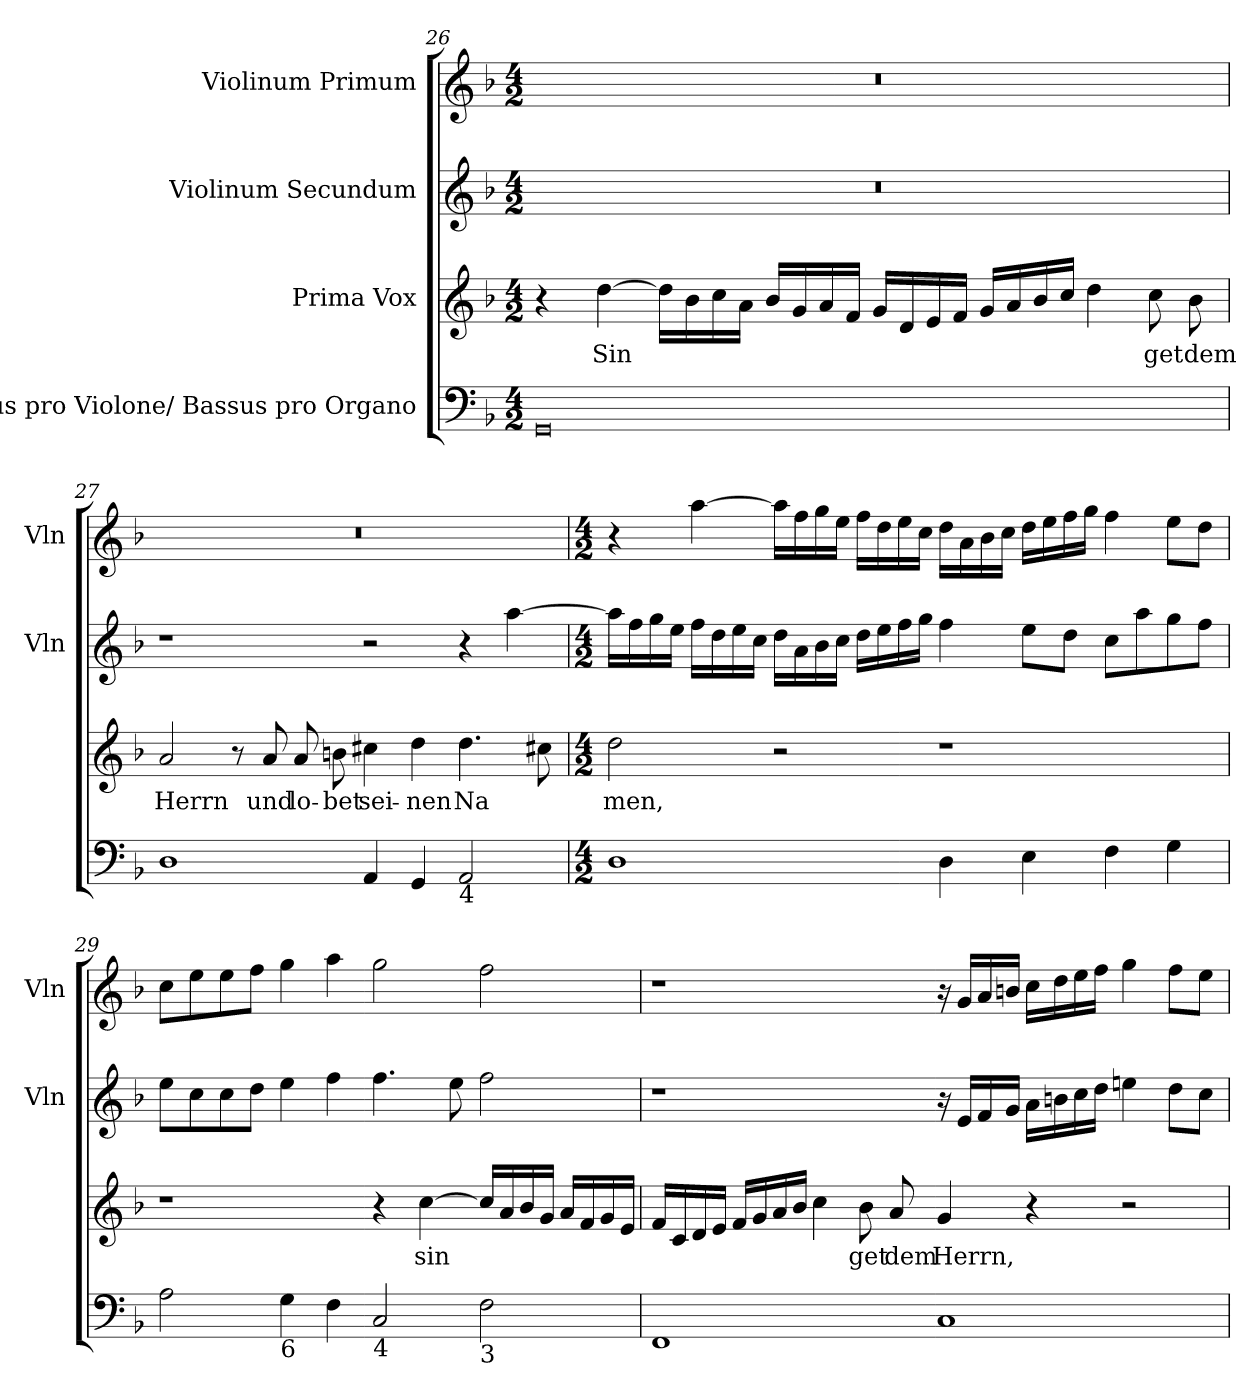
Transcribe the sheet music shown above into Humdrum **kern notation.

**kern	**kern	**text	**kern	**kern
*part4	*part3	*part3	*part2	*part1
*staff4	*staff3	*staff3	*staff2	*staff1
*I"Bassus pro Violone/ Bassus pro Organo	*I"Prima Vox	*	*I"Violinum Secundum	*I"Violinum Primum
*	*	*	*I'Vln	*I'Vln
!!LO:LB:g=z
*clefF4	*clefG2	*	*clefG2	*clefG2
*k[b-]	*k[b-]	*	*k[b-]	*k[b-]
*F:	*F:	*	*F:	*F:
*M4/2	*M4/2	*	*M4/2	*M4/2
=26	=26	=26	=26	=26
0GG	4r	.	0r	0r
!	!	!LO:LY:b	!	!
.	[4dd	Sin	.	.
.	16ddLL]	.	.	.
.	16b-	.	.	.
.	16cc	.	.	.
.	16aJJ	.	.	.
.	16b-LL	.	.	.
.	16g	.	.	.
.	16a	.	.	.
.	16fJJ	.	.	.
.	16gLL	.	.	.
.	16d	.	.	.
.	16e	.	.	.
.	16fJJ	.	.	.
.	16gLL	.	.	.
.	16a	.	.	.
.	16b-	.	.	.
.	16ccJJ	.	.	.
.	4dd	.	.	.
!	!	!LO:LY:b	!	!
.	8cc	get	.	.
!	!	!LO:LY:b	!	!
.	8b-	dem	.	.
=27	=27	=27	=27	=27
!	!	!LO:LY:b	!	!
1D	2a	Herrn	1r	0r
.	8r	.	.	.
!	!	!LO:LY:b	!	!
.	8a	und	.	.
!	!	!LO:LY:b	!	!
.	8a	lo-	.	.
!	!	!LO:LY:b	!	!
.	8bn	-bet	.	.
!	!	!LO:LY:b	!	!
4AA	4cc#X	sei-	2r	.
!	!	!LO:LY:b	!	!
4GG	4dd	-nen	.	.
!LO:TX:b:t=4	!	!	!	!
!	!	!LO:LY:b	!	!
2AA	4.dd	Na	4r	.
.	.	.	[4aa	.
.	8cc#X	.	.	.
!!LO:LB:g=z
=28	=28	=28	=28	=28
*M4/2	*M4/2	*	*M4/2	*M4/2
!	!	!LO:LY:b	!	!
1D	2dd	men,	16aaLL]	4r
.	.	.	16ff	.
.	.	.	16gg	.
.	.	.	16eeJJ	.
.	.	.	16ffLL	[4aa
.	.	.	16dd	.
.	.	.	16ee	.
.	.	.	16ccJJ	.
.	2r	.	16ddLL	16aaLL]
.	.	.	16a	16ff
.	.	.	16b-	16gg
.	.	.	16ccJJ	16eeJJ
.	.	.	16ddLL	16ffLL
.	.	.	16ee	16dd
.	.	.	16ff	16ee
.	.	.	16ggJJ	16ccJJ
4D	1r	.	4ff	16ddLL
.	.	.	.	16a
.	.	.	.	16b-
.	.	.	.	16ccJJ
4E	.	.	8eeL	16ddLL
.	.	.	.	16ee
.	.	.	8ddJ	16ff
.	.	.	.	16ggJJ
4F	.	.	8ccL	4ff
.	.	.	8aa	.
4G	.	.	8gg	8eeL
.	.	.	8ffJ	8ddJ
=29	=29	=29	=29	=29
2A	1r	.	8eeL	8ccL
.	.	.	8cc	8ee
.	.	.	8cc	8ee
.	.	.	8ddJ	8ffJ
!LO:TX:b:t=6	!	!	!	!
4G	.	.	4ee	4gg
4F	.	.	4ff	4aa
!LO:TX:b:t=4	!	!	!	!
2C	4r	.	4.ff	2gg
!	!	!LO:LY:b	!	!
.	[4cc	sin	.	.
.	.	.	8ee	.
!LO:TX:b:t=3	!	!	!	!
2F	16ccLL]	.	2ff	2ff
.	16a	.	.	.
.	16b-	.	.	.
.	16gJJ	.	.	.
.	16aLL	.	.	.
.	16f	.	.	.
.	16g	.	.	.
.	16eJJ	.	.	.
!!LO:LB:g=z
=30	=30	=30	=30	=30
1FF	16fLL	.	1r	1r
.	16c	.	.	.
.	16d	.	.	.
.	16eJJ	.	.	.
.	16fLL	.	.	.
.	16g	.	.	.
.	16a	.	.	.
.	16b-JJ	.	.	.
.	4cc	.	.	.
!	!	!LO:LY:b	!	!
.	8b-	get	.	.
!	!	!LO:LY:b	!	!
.	8a	dem	.	.
!	!	!LO:LY:b	!	!
1C	4g	Herrn,	16r	16r
.	.	.	16eLL	16gLL
.	.	.	16f	16a
.	.	.	16gJJ	16bnJJ
.	4r	.	16aLL	16ccLL
.	.	.	16bn	16dd
.	.	.	16cc	16ee
.	.	.	16ddJJ	16ffJJ
.	2r	.	4een	4gg
.	.	.	8ddL	8ffL
.	.	.	8ccJ	8eeJ
=	=	=	=	=
*-	*-	*-	*-	*-
